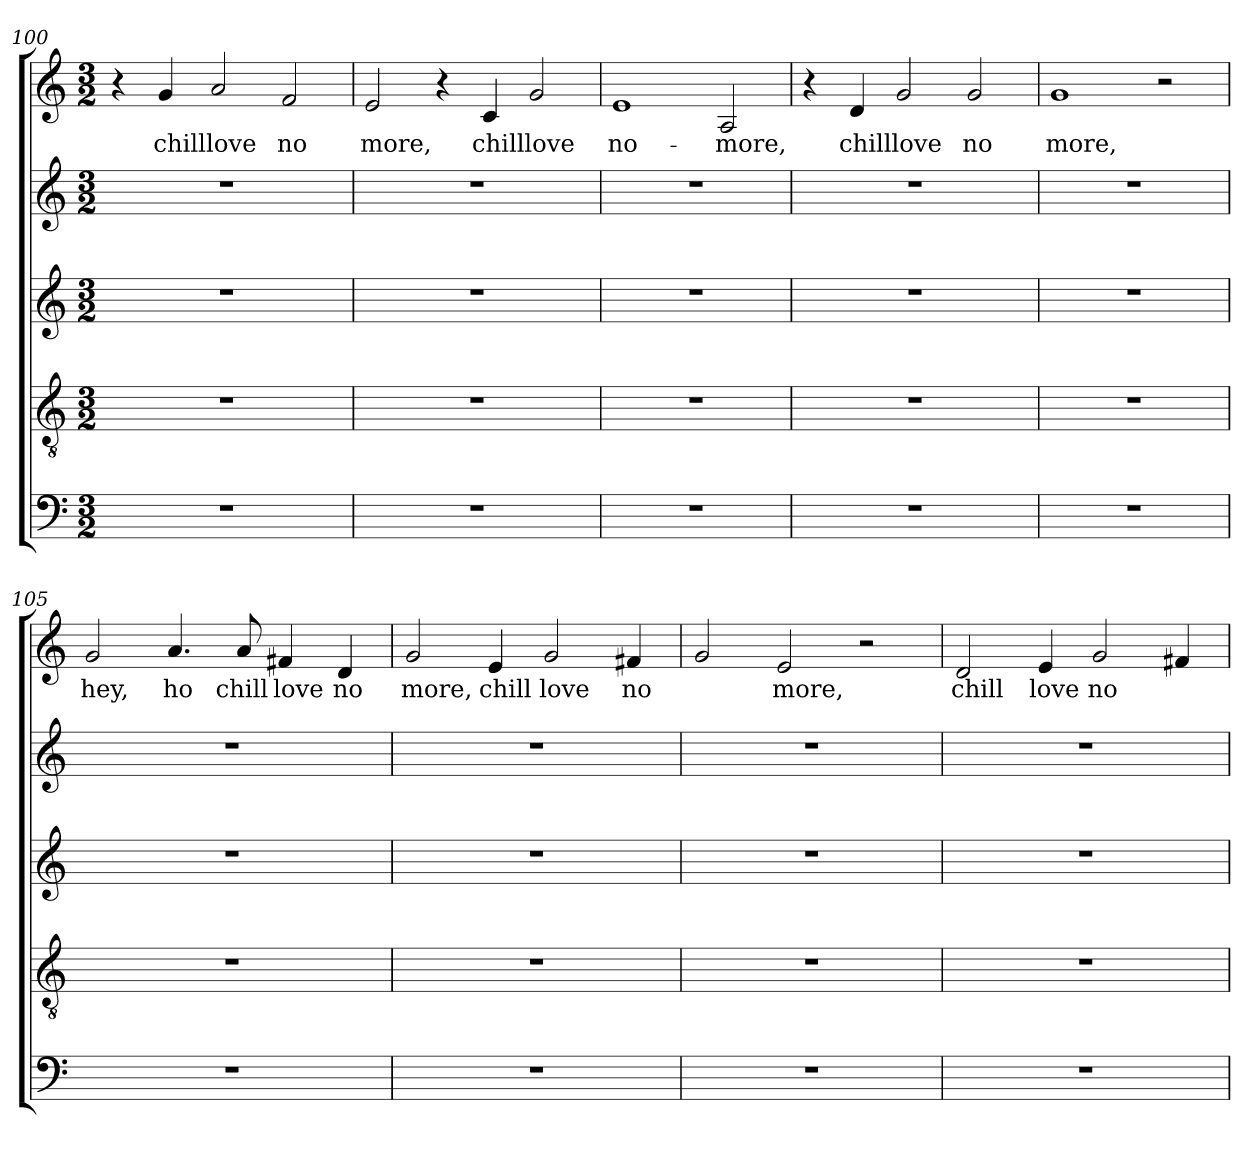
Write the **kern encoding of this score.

**kern	**kern	**kern	**kern	**kern	**text
*part5	*part4	*part3	*part2	*part1	*part1
*staff5	*staff4	*staff3	*staff2	*staff1	*staff1
*clefF4	*clefGv2	*clefG2	*clefG2	*clefG2	*
*k[]	*k[]	*k[]	*k[]	*k[]	*
*C:	*C:	*C:	*C:	*C:	*
*M3/2	*M3/2	*M3/2	*M3/2	*M3/2	*
=100	=100	=100	=100	=100	=100
1.r	1.r	1.r	1.r	4r	.
!	!	!	!	!	!LO:LY:b
.	.	.	.	4g/	chill
!	!	!	!	!	!LO:LY:b
.	.	.	.	2a/	love
!	!	!	!	!	!LO:LY:b
.	.	.	.	2f/	no
!!LO:LB:g=z
=101	=101	=101	=101	=101	=101
!	!	!	!	!	!LO:LY:b
1.r	1.r	1.r	1.r	2e/	more,
.	.	.	.	4r	.
!	!	!	!	!	!LO:LY:b
.	.	.	.	4c/	chill
!	!	!	!	!	!LO:LY:b
.	.	.	.	2g/	love
=102	=102	=102	=102	=102	=102
!	!	!	!	!	!LO:LY:b
1.r	1.r	1.r	1.r	1e	no-
!	!	!	!	!	!LO:LY:b
.	.	.	.	2A/	-more,
=103	=103	=103	=103	=103	=103
1.r	1.r	1.r	1.r	4r	.
!	!	!	!	!	!LO:LY:b
.	.	.	.	4d/	chill
!	!	!	!	!	!LO:LY:b
.	.	.	.	2g/	love
!	!	!	!	!	!LO:LY:b
.	.	.	.	2g/	no
=104	=104	=104	=104	=104	=104
!	!	!	!	!	!LO:LY:b
1.r	1.r	1.r	1.r	1g	more,
.	.	.	.	2r	.
=105	=105	=105	=105	=105	=105
!	!	!	!	!	!LO:LY:b
1.r	1.r	1.r	1.r	2g/	hey,
!	!	!	!	!	!LO:LY:b
.	.	.	.	4.a/	ho
!	!	!	!	!	!LO:LY:b
.	.	.	.	8a/	chill
!	!	!	!	!	!LO:LY:b
.	.	.	.	4f#X/	love
!	!	!	!	!	!LO:LY:b
.	.	.	.	4d/	no
!!LO:LB:g=z
=106	=106	=106	=106	=106	=106
!	!	!	!	!	!LO:LY:b
1.r	1.r	1.r	1.r	2g/	more,
!	!	!	!	!	!LO:LY:b
.	.	.	.	4e/	chill
!	!	!	!	!	!LO:LY:b
.	.	.	.	2g/	love
!	!	!	!	!	!LO:LY:b
.	.	.	.	4f#X/	no
=107	=107	=107	=107	=107	=107
1.r	1.r	1.r	1.r	2g/	.
!	!	!	!	!	!LO:LY:b
.	.	.	.	2e/	more,
.	.	.	.	2r	.
=108	=108	=108	=108	=108	=108
!	!	!	!	!	!LO:LY:b
1.r	1.r	1.r	1.r	2d/	chill
!	!	!	!	!	!LO:LY:b
.	.	.	.	4e/	love
!	!	!	!	!	!LO:LY:b
.	.	.	.	2g/	no
.	.	.	.	4f#X/	.
=	=	=	=	=	=
*-	*-	*-	*-	*-	*-
